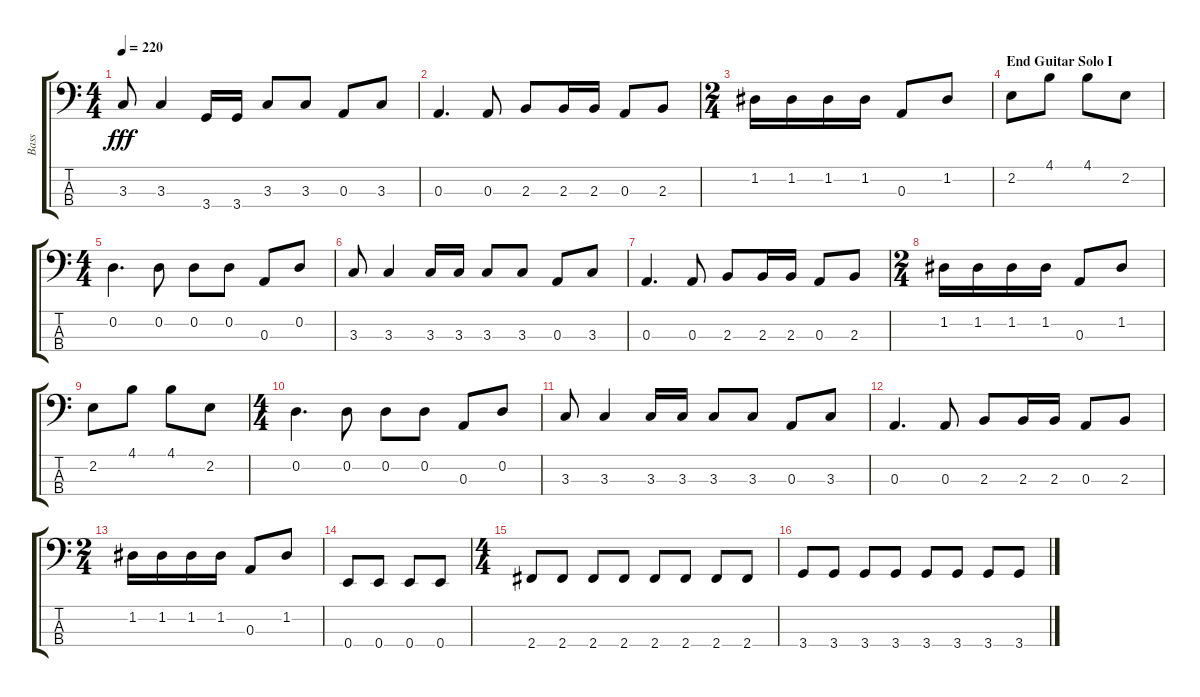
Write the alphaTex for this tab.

\track ("Bass" "Bass") {instrument electricbassfinger}
\staff {score tabs}
\tuning (G2 D2 A1 E1) {hide}
\ts (4 4)
\tempo 220
\clef f4
\ks c
3.3.8{dy fff} 3.3.4 3.4.16 3.4.16 3.3.8 3.3.8 0.3.8 3.3.8 |
0.3.4{d} 0.3.8 2.3.8 2.3.16 2.3.16 0.3.8 2.3.8 |
\ts (2 4)
1.2.16 1.2.16 1.2.16 1.2.16 0.3.8 1.2.8 |
\section ("" "End Guitar Solo I")
2.2.8 4.1.8 4.1.8 2.2.8 |
\ts (4 4)
0.2.4{d} 0.2.8 0.2.8 0.2.8 0.3.8 0.2.8 |
3.3.8 3.3.4 3.3.16 3.3.16 3.3.8 3.3.8 0.3.8 3.3.8 |
0.3.4{d} 0.3.8 2.3.8 2.3.16 2.3.16 0.3.8 2.3.8 |
\ts (2 4)
1.2.16 1.2.16 1.2.16 1.2.16 0.3.8 1.2.8 |
2.2.8 4.1.8 4.1.8 2.2.8 |
\ts (4 4)
0.2.4{d} 0.2.8 0.2.8 0.2.8 0.3.8 0.2.8 |
3.3.8 3.3.4 3.3.16 3.3.16 3.3.8 3.3.8 0.3.8 3.3.8 |
0.3.4{d} 0.3.8 2.3.8 2.3.16 2.3.16 0.3.8 2.3.8 |
\ts (2 4)
1.2.16 1.2.16 1.2.16 1.2.16 0.3.8 1.2.8 |
0.4.8 0.4.8 0.4.8 0.4.8 |
\ts (4 4)
2.4.8 2.4.8 2.4.8 2.4.8 2.4.8 2.4.8 2.4.8 2.4.8 |
3.4.8 3.4.8 3.4.8 3.4.8 3.4.8 3.4.8 3.4.8 3.4.8
